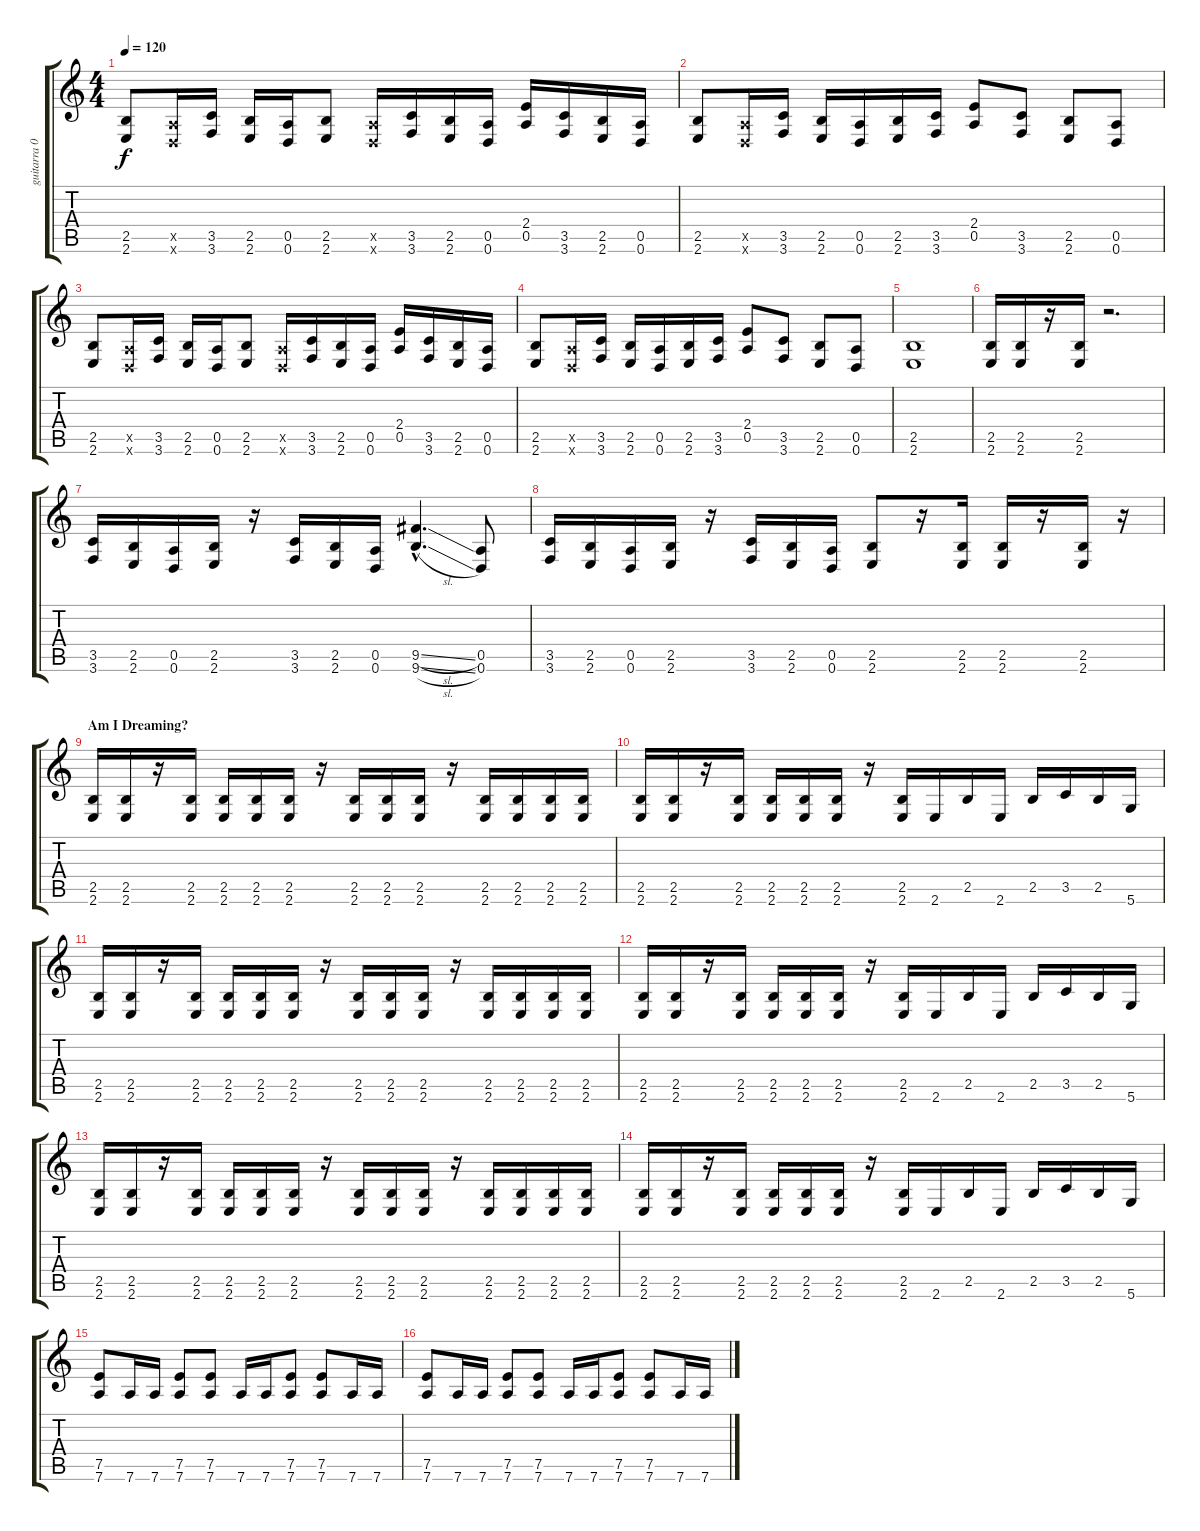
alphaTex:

\track ("guitarra 02" "guitarra 0") {instrument distortionguitar}
\staff {score tabs}
\tuning (E4 B3 G3 D3 A2 D2) {hide}
\ts (4 4)
\tempo 120
\clef g2
\ks c
(2.5 2.6).8{dy f} (0.5{x} 0.6{x}).16 (3.5 3.6).16 (2.5 2.6).16 (0.5 0.6).16 (2.5 2.6).8 (0.5{x} 0.6{x}).16 (3.5 3.6).16 (2.5 2.6).16 (0.5 0.6).16 (2.4 0.5).16 (3.5 3.6).16 (2.5 2.6).16 (0.5 0.6).16 |
(2.5 2.6).8 (0.5{x} 0.6{x}).16 (3.5 3.6).16 (2.5 2.6).16 (0.5 0.6).16 (2.5 2.6).16 (3.5 3.6).16 (2.4 0.5).8 (3.5 3.6).8 (2.5 2.6).8 (0.5 0.6).8 |
(2.5 2.6).8 (0.5{x} 0.6{x}).16 (3.5 3.6).16 (2.5 2.6).16 (0.5 0.6).16 (2.5 2.6).8 (0.5{x} 0.6{x}).16 (3.5 3.6).16 (2.5 2.6).16 (0.5 0.6).16 (2.4 0.5).16 (3.5 3.6).16 (2.5 2.6).16 (0.5 0.6).16 |
(2.5 2.6).8 (0.5{x} 0.6{x}).16 (3.5 3.6).16 (2.5 2.6).16 (0.5 0.6).16 (2.5 2.6).16 (3.5 3.6).16 (2.4 0.5).8 (3.5 3.6).8 (2.5 2.6).8 (0.5 0.6).8 |
(2.5 2.6).1 |
(2.5 2.6).16 (2.5 2.6).16 r.16 (2.5 2.6).16 r.2{d} |
(3.5 3.6).16 (2.5 2.6).16 (0.5 0.6).16 (2.5 2.6).16 r.16 (3.5 3.6).16 (2.5 2.6).16 (0.5 0.6).16 (9.5{sl hac} 9.6{sl hac}).4{d} (0.5 0.6).8 |
(3.5 3.6).16 (2.5 2.6).16 (0.5 0.6).16 (2.5 2.6).16 r.16 (3.5 3.6).16 (2.5 2.6).16 (0.5 0.6).16 (2.5 2.6).8 r.16 (2.5 2.6).16 (2.5 2.6).16 r.16 (2.5 2.6).16 r.16 |
\section ("" "Am I Dreaming?")
(2.5 2.6).16 (2.5 2.6).16 r.16 (2.5 2.6).16 (2.5 2.6).16 (2.5 2.6).16 (2.5 2.6).16 r.16 (2.5 2.6).16 (2.5 2.6).16 (2.5 2.6).16 r.16 (2.5 2.6).16 (2.5 2.6).16 (2.5 2.6).16 (2.5 2.6).16 |
(2.5 2.6).16 (2.5 2.6).16 r.16 (2.5 2.6).16 (2.5 2.6).16 (2.5 2.6).16 (2.5 2.6).16 r.16 (2.5 2.6).16 2.6.16 2.5.16 2.6.16 2.5.16 3.5.16 2.5.16 5.6.16 |
(2.5 2.6).16 (2.5 2.6).16 r.16 (2.5 2.6).16 (2.5 2.6).16 (2.5 2.6).16 (2.5 2.6).16 r.16 (2.5 2.6).16 (2.5 2.6).16 (2.5 2.6).16 r.16 (2.5 2.6).16 (2.5 2.6).16 (2.5 2.6).16 (2.5 2.6).16 |
(2.5 2.6).16 (2.5 2.6).16 r.16 (2.5 2.6).16 (2.5 2.6).16 (2.5 2.6).16 (2.5 2.6).16 r.16 (2.5 2.6).16 2.6.16 2.5.16 2.6.16 2.5.16 3.5.16 2.5.16 5.6.16 |
(2.5 2.6).16 (2.5 2.6).16 r.16 (2.5 2.6).16 (2.5 2.6).16 (2.5 2.6).16 (2.5 2.6).16 r.16 (2.5 2.6).16 (2.5 2.6).16 (2.5 2.6).16 r.16 (2.5 2.6).16 (2.5 2.6).16 (2.5 2.6).16 (2.5 2.6).16 |
(2.5 2.6).16 (2.5 2.6).16 r.16 (2.5 2.6).16 (2.5 2.6).16 (2.5 2.6).16 (2.5 2.6).16 r.16 (2.5 2.6).16 2.6.16 2.5.16 2.6.16 2.5.16 3.5.16 2.5.16 5.6.16 |
(7.5 7.6).8 7.6.16 7.6.16 (7.5 7.6).8 (7.5 7.6).8 7.6.16 7.6.16 (7.5 7.6).8 (7.5 7.6).8 7.6.16 7.6.16 |
(7.5 7.6).8 7.6.16 7.6.16 (7.5 7.6).8 (7.5 7.6).8 7.6.16 7.6.16 (7.5 7.6).8 (7.5 7.6).8 7.6.16 7.6.16
